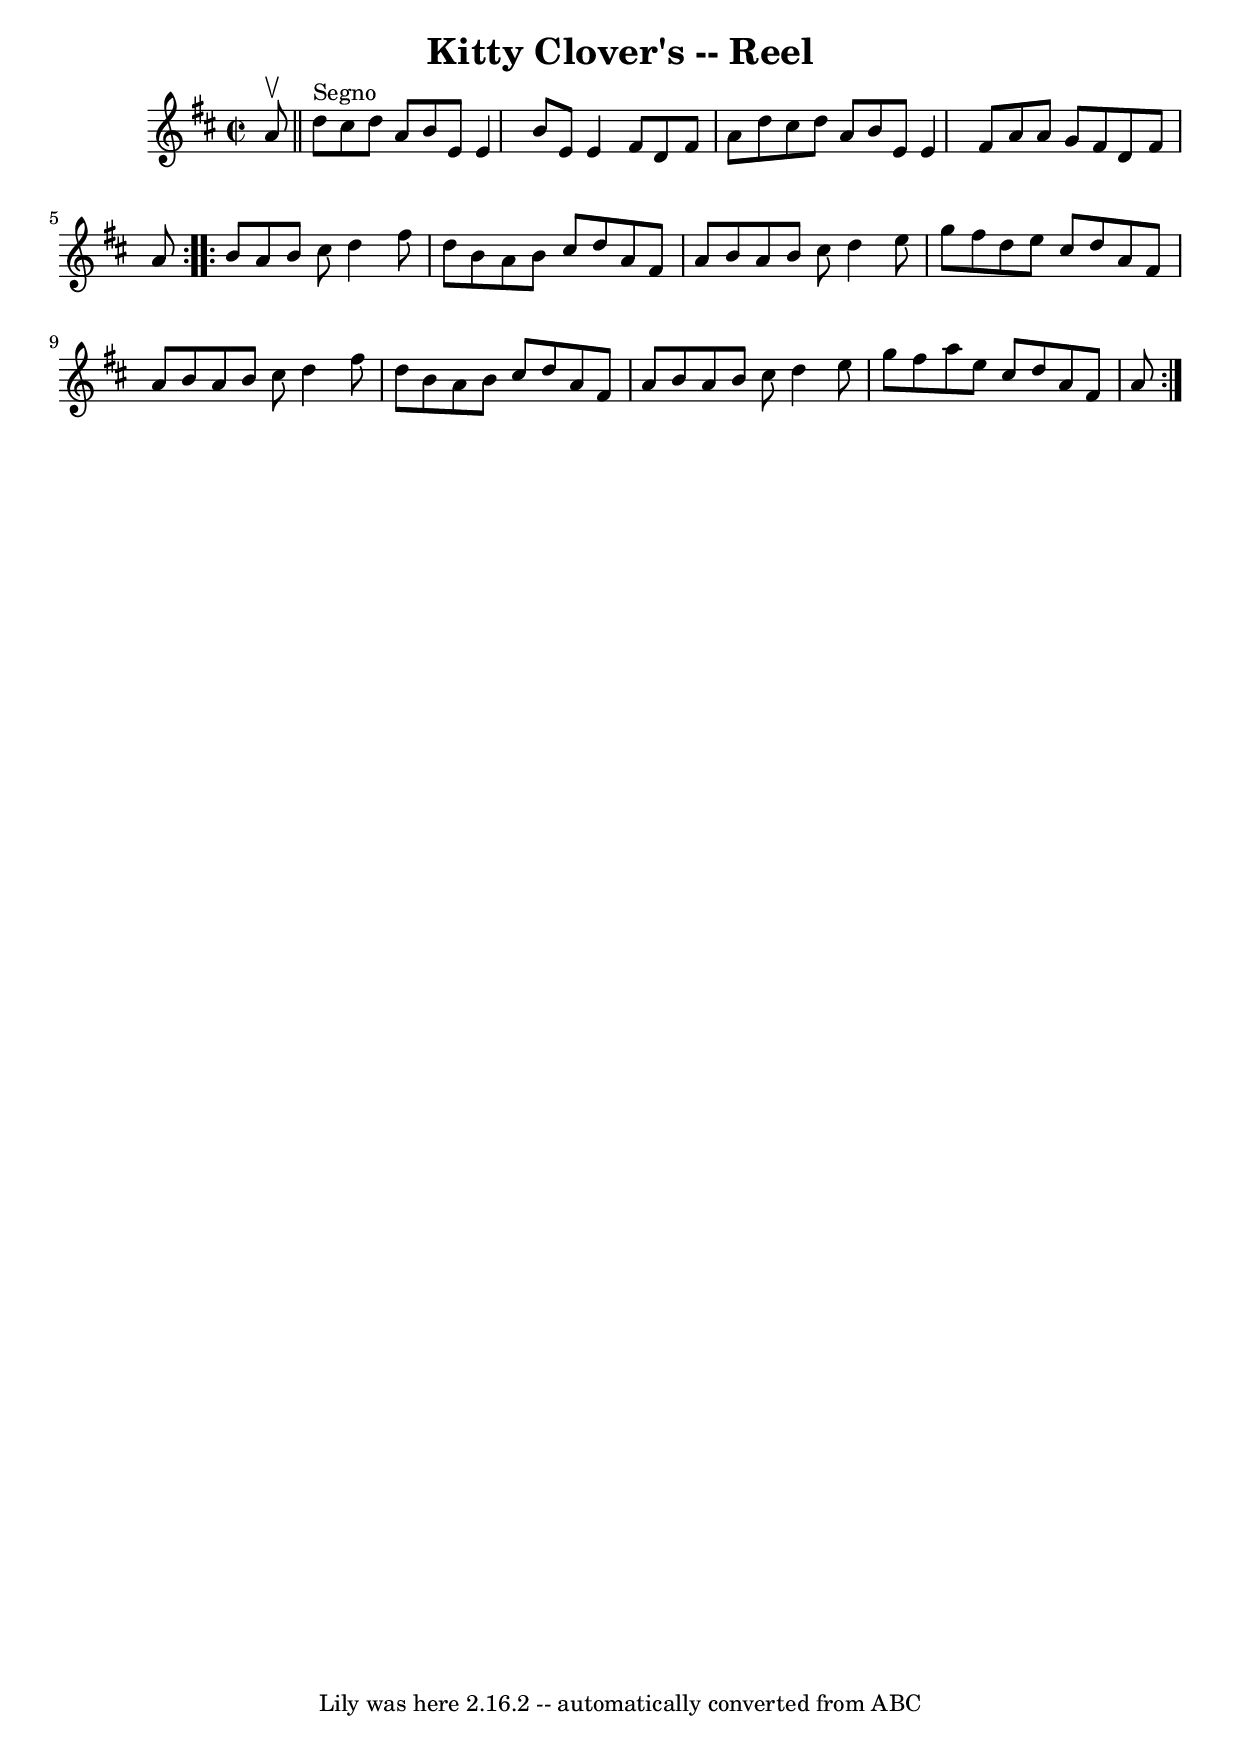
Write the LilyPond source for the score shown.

\version "2.7.40"
\include "Mammoth.ily"
\header {
	book = "Ryan's Mammoth Collection"
	crossRefNumber = "1"
	footnotes = ""
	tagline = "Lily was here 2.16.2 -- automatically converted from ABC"
	title = "Kitty Clover's -- Reel"
}
voicedefault =  {
\set Score.defaultBarType = "empty"

\repeat volta 2 {
\override Staff.TimeSignature #'style = #'C
 \time 2/2 \key d \major a'8^\upbow   \bar "||" d''8^"Segno" cis''8   
 d''8 a'8 b'8 e'8 e'4  |
 b'8 e'8 e'4 fis'8 d'8 
 fis'8 a'8  |
 d''8 cis''8 d''8 a'8 b'8 e'8 e'4  
|
 fis'8 a'8 a'8 g'8 fis'8 d'8 fis'8 a'8  
} \repeat volta 2 { b'8 a'8 b'8 cis''8 d''4 fis''8 d''8  
|
 b'8 a'8 b'8 cis''8 d''8 a'8 fis'8 a'8  |
 
 b'8 a'8 b'8 cis''8 d''4 e''8 g''8  |
 fis''8    
d''8 e''8 cis''8 d''8 a'8 fis'8 a'8  |
 b'8 a'8  
 b'8 cis''8 d''4 fis''8 d''8  |
 b'8 a'8 b'8    
cis''8 d''8 a'8 fis'8 a'8  |
 b'8 a'8 b'8 cis''8   
 d''4 e''8 g''8  |
 fis''8 a''8 e''8 cis''8 d''8    
a'8 fis'8 a'8    }   
}

\score{
    <<

	\context Staff="default"
	{
	    \voicedefault 
	}

    >>
	\layout {
	}
	\midi {}
}
